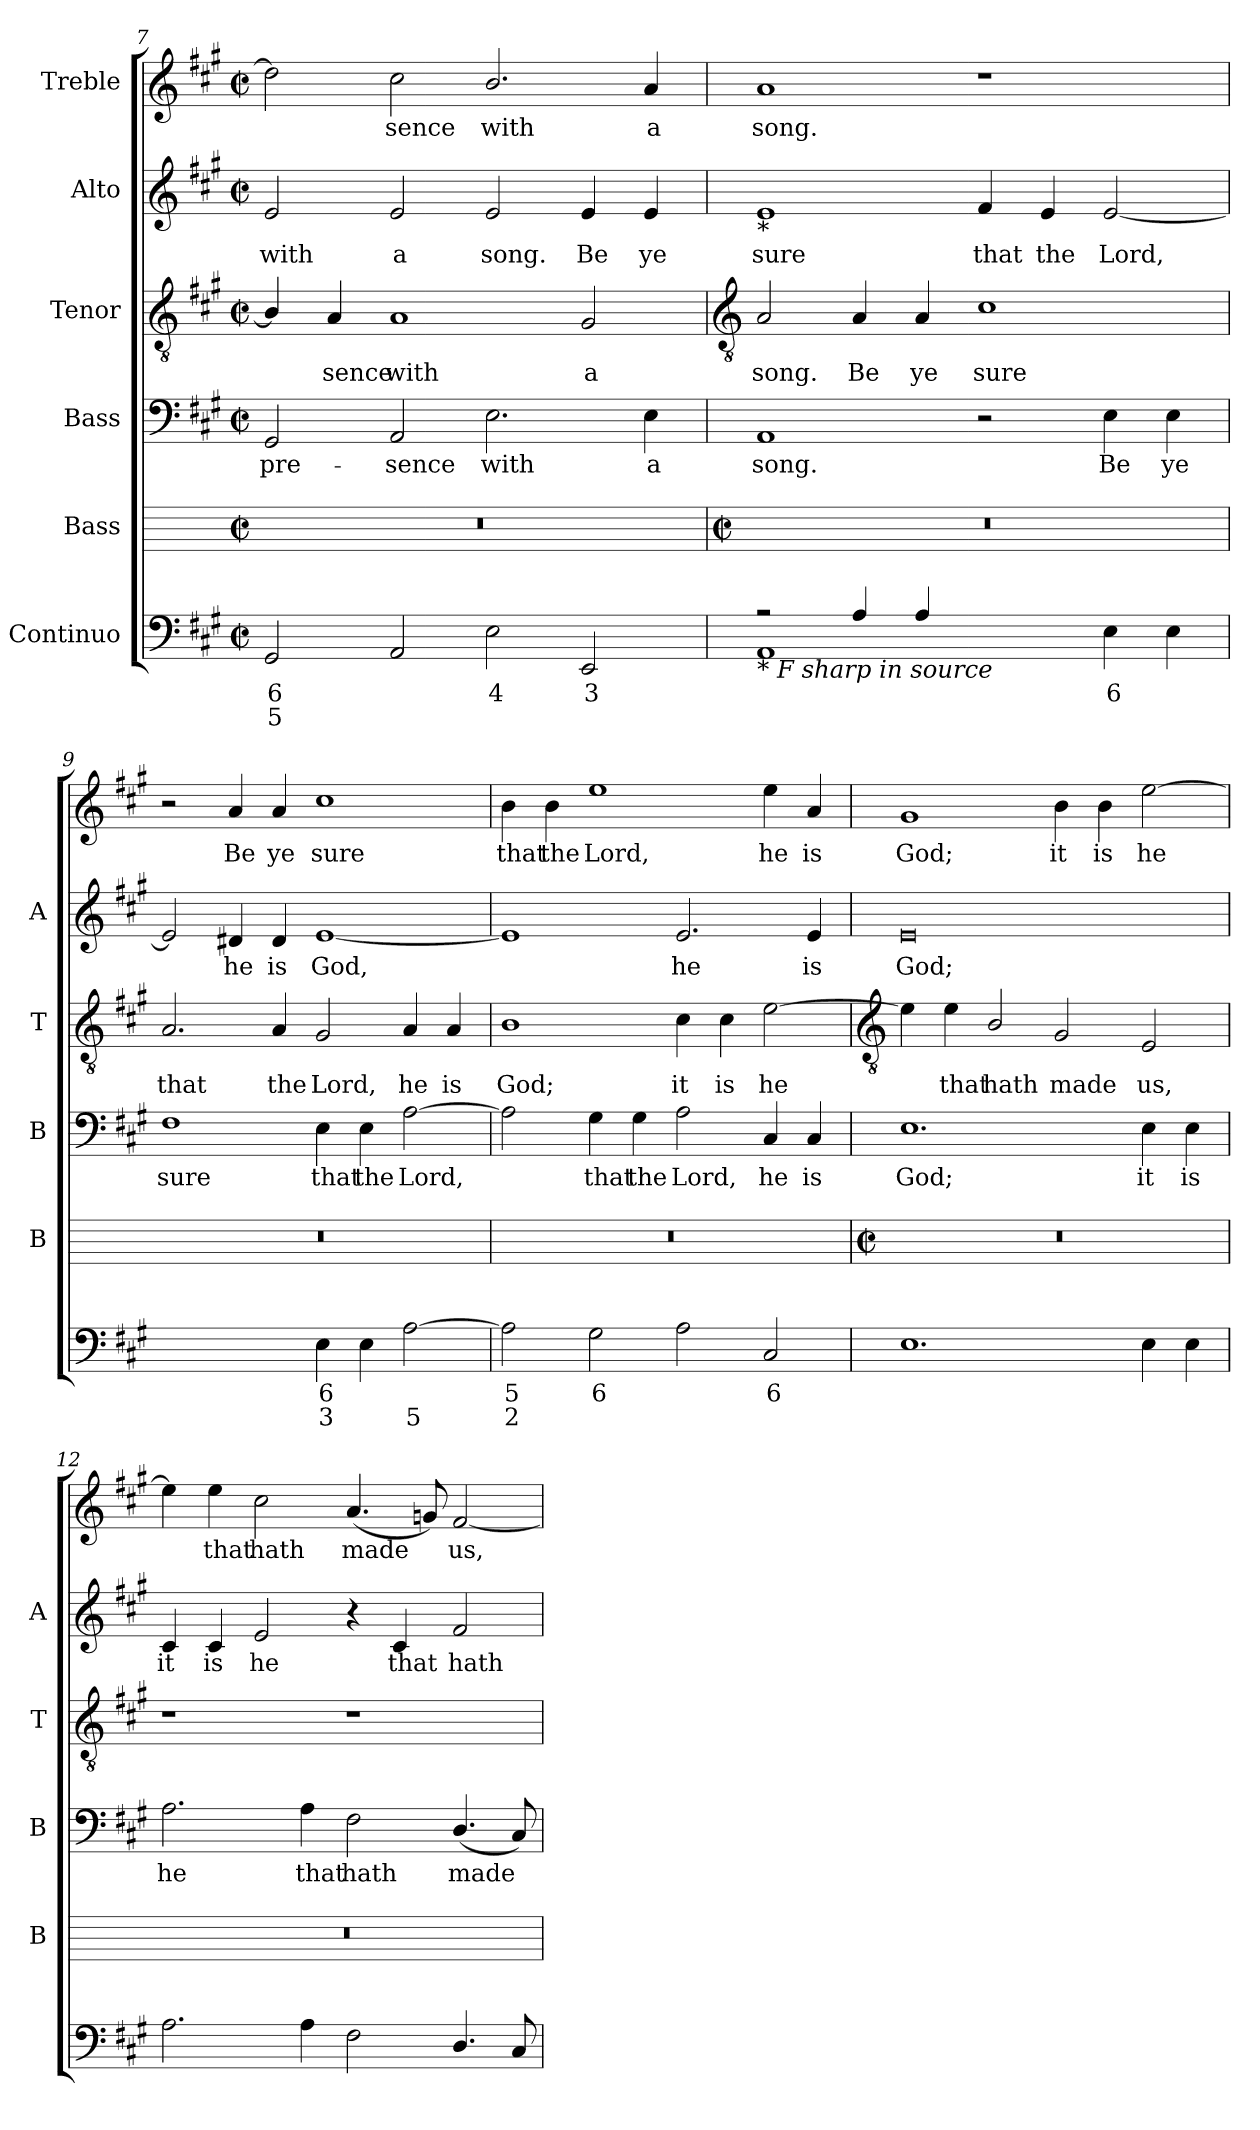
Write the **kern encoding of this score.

**kern	**text	**text	**kern	**kern	**text	**kern	**text	**kern	**text	**kern	**text
*part6	*part6	*part6	*part5	*part4	*part4	*part3	*part3	*part2	*part2	*part1	*part1
*staff6	*staff6	*staff6	*staff5	*staff4	*staff4	*staff3	*staff3	*staff2	*staff2	*staff1	*staff1
*I"Continuo	*	*	*I"Bass	*I"Bass	*	*I"Tenor	*	*I"Alto	*	*I"Treble	*
*	*	*	*I'B	*I'B	*	*I'T	*	*I'A	*	*	*
*clefF4	*	*	*	*clefF4	*	*clefGv2	*	*clefG2	*	*clefG2	*
*k[f#c#g#]	*	*	*	*k[f#c#g#]	*	*k[f#c#g#]	*	*k[f#c#g#]	*	*k[f#c#g#]	*
*A:	*	*	*	*A:	*	*A:	*	*A:	*	*A:	*
*M4/2	*	*	*M4/2	*M4/2	*	*M4/2	*	*M4/2	*	*M4/2	*
*met(c|)	*	*	*met(c|)	*met(c|)	*	*met(c|)	*	*met(c|)	*	*met(c|)	*
=7	=7	=7	=7	=7	=7	=7	=7	=7	=7	=7	=7
!	!LO:LY:b	!LO:LY:b	!	!	!LO:LY:b	!	!	!	!LO:LY:b	!	!
2GG#	6	5	0r	2GG#	pre-	4B/]	.	2e	with	2dd]	.
!	!	!	!	!	!	!	!LO:LY:b	!	!	!	!
.	.	.	.	.	.	4A	sence	.	.	.	.
!	!	!	!	!	!LO:LY:b	!	!LO:LY:b	!	!LO:LY:b	!	!LO:LY:b
2AA	.	.	.	2AA	-sence	1A	with	2e	a	2cc#	sence
!	!LO:LY:b	!	!	!	!LO:LY:b	!	!	!	!LO:LY:b	!	!LO:LY:b
2E	4	.	.	2.E	with	.	.	2e	song.	2.b/	with
!	!LO:LY:b	!	!	!	!	!	!LO:LY:b	!	!LO:LY:b	!	!
2EE	3	.	.	.	.	2G#	a	4e	Be	.	.
!	!	!	!	!	!LO:LY:b	!	!	!	!LO:LY:b	!	!LO:LY:b
.	.	.	.	4E	a	.	.	4e	ye	4a	a
!!LO:LB:g=z
=8	=8	=8	=8	=8	=8	=8	=8	=8	=8	=8	=8
*	*	*	*	*	*	*clefGv2	*	*	*	*	*
*	*	*	*M4/2	*	*	*	*	*	*	*	*
*	*	*	*met(c|)	*	*	*	*	*	*	*	*
*^	*	*	*	*	*	*	*	*	*	*	*
!	!	!	!	!	!	!	!	!	!LO:TX:b:t=*	!	!	!
!LO:TX:b:i:t=* F sharp in source	!	!	!	!	!	!	!	!	!	!	!	!
!	!	!	!	!	!	!LO:LY:b	!	!LO:LY:b	!	!LO:LY:b	!	!LO:LY:b
2r	1AA	.	.	0r	1AA	song.	2A	song.	1e	sure	1a	song.
!	!	!	!	!	!	!	!	!LO:LY:b	!	!	!	!
4A/	.	.	.	.	.	.	4A	Be	.	.	.	.
!	!	!	!	!	!	!	!	!LO:LY:b	!	!	!	!
4A/	.	.	.	.	.	.	4A	ye	.	.	.	.
!	!	!LO:LY:b	!	!	!	!	!	!LO:LY:b	!	!LO:LY:b	!	!
1ryy	[4c#yy	4	.	.	2r	.	1c#	sure	4f#	that	1r	.
!	!	!LO:LY:b	!	!	!	!	!	!	!	!LO:LY:b	!	!
.	4c#yy]	3	.	.	.	.	.	.	4e	the	.	.
!	!	!LO:LY:b	!	!	!	!LO:LY:b	!	!	!	!LO:LY:b	!	!
.	4E	6	.	.	4E	Be	.	.	[2e	Lord,	.	.
!	!	!	!	!	!	!LO:LY:b	!	!	!	!	!	!
.	4E	.	.	.	4E	ye	.	.	.	.	.	.
=9	=9	=9	=9	=9	=9	=9	=9	=9	=9	=9	=9	=9
!	!	!LO:LY:b	!	!	!	!LO:LY:b	!	!LO:LY:b	!	!	!	!
*v	*v	*	*	*	*	*	*	*	*	*	*	*
[2F#yy	7	.	0r	1F#	sure	2.A	that	2e]	.	2r	.
!	!LO:LY:b	!	!	!	!	!	!	!	!LO:LY:b	!	!LO:LY:b
2F#yy]	6	.	.	.	.	.	.	4d#X	he	4a	Be
!	!	!	!	!	!	!	!LO:LY:b	!	!LO:LY:b	!	!LO:LY:b
.	.	.	.	.	.	4A	the	4d#	is	4a	ye
!	!LO:LY:b	!LO:LY:b	!	!	!LO:LY:b	!	!LO:LY:b	!	!LO:LY:b	!	!LO:LY:b
4E	6	3	.	4E	that	2G#	Lord,	[1e	God,	1cc#	sure
!	!	!	!	!	!LO:LY:b	!	!	!	!	!	!
4E	.	.	.	4E	the	.	.	.	.	.	.
!	!	!LO:LY:b	!	!	!LO:LY:b	!	!LO:LY:b	!	!	!	!
[2A	.	5	.	[2A	Lord,	4A	he	.	.	.	.
!	!	!	!	!	!	!	!LO:LY:b	!	!	!	!
.	.	.	.	.	.	4A	is	.	.	.	.
=10	=10	=10	=10	=10	=10	=10	=10	=10	=10	=10	=10
!	!LO:LY:b	!LO:LY:b	!	!	!	!	!LO:LY:b	!	!	!	!LO:LY:b
2A]	5	2	0r	2A]	.	1B	God;	1e]	.	4b	that
!	!	!	!	!	!	!	!	!	!	!	!LO:LY:b
.	.	.	.	.	.	.	.	.	.	4b	the
!	!LO:LY:b	!	!	!	!LO:LY:b	!	!	!	!	!	!LO:LY:b
2G#	6	.	.	4G#	that	.	.	.	.	1ee	Lord,
!	!	!	!	!	!LO:LY:b	!	!	!	!	!	!
.	.	.	.	4G#	the	.	.	.	.	.	.
!	!	!	!	!	!LO:LY:b	!	!LO:LY:b	!	!LO:LY:b	!	!
2A	.	.	.	2A	Lord,	4c#	it	2.e	he	.	.
!	!	!	!	!	!	!	!LO:LY:b	!	!	!	!
.	.	.	.	.	.	4c#	is	.	.	.	.
!	!LO:LY:b	!	!	!	!LO:LY:b	!	!LO:LY:b	!	!	!	!LO:LY:b
2C#	6	.	.	4C#	he	[2e	he	.	.	4ee	he
!	!	!	!	!	!LO:LY:b	!	!	!	!LO:LY:b	!	!LO:LY:b
.	.	.	.	4C#	is	.	.	4e	is	4a	is
!!LO:LB:g=z
=11	=11	=11	=11	=11	=11	=11	=11	=11	=11	=11	=11
*	*	*	*	*	*	*clefGv2	*	*	*	*	*
*	*	*	*M4/2	*	*	*	*	*	*	*	*
*	*	*	*met(c|)	*	*	*	*	*	*	*	*
!	!	!	!	!	!LO:LY:b	!	!	!	!LO:LY:b	!	!LO:LY:b
1.E	.	.	0r	1.E	God;	4e]	.	0e	God;	1g#	God;
!	!	!	!	!	!	!	!LO:LY:b	!	!	!	!
.	.	.	.	.	.	4e	that	.	.	.	.
!	!	!	!	!	!	!	!LO:LY:b	!	!	!	!
.	.	.	.	.	.	2B/	hath	.	.	.	.
!	!	!	!	!	!	!	!LO:LY:b	!	!	!	!LO:LY:b
.	.	.	.	.	.	2G#	made	.	.	4b	it
!	!	!	!	!	!	!	!	!	!	!	!LO:LY:b
.	.	.	.	.	.	.	.	.	.	4b	is
!	!	!	!	!	!LO:LY:b	!	!LO:LY:b	!	!	!	!LO:LY:b
4E	.	.	.	4E	it	2E	us,	.	.	[2ee	he
!	!	!	!	!	!LO:LY:b	!	!	!	!	!	!
4E	.	.	.	4E	is	.	.	.	.	.	.
=12	=12	=12	=12	=12	=12	=12	=12	=12	=12	=12	=12
!	!	!	!	!	!LO:LY:b	!	!	!	!LO:LY:b	!	!
2.A	.	.	0r	2.A	he	1r	.	4c#	it	4ee]	.
!	!	!	!	!	!	!	!	!	!LO:LY:b	!	!LO:LY:b
.	.	.	.	.	.	.	.	4c#	is	4ee	that
!	!	!	!	!	!	!	!	!	!LO:LY:b	!	!LO:LY:b
.	.	.	.	.	.	.	.	2e	he	2cc#	hath
!	!	!	!	!	!LO:LY:b	!	!	!	!	!	!
4A	.	.	.	4A	that	.	.	.	.	.	.
!	!	!	!	!	!LO:LY:b	!	!	!	!	!	!LO:LY:b
2F#	.	.	.	2F#	hath	1r	.	4r	.	(<4.a	made
!	!	!	!	!	!	!	!	!	!LO:LY:b	!	!
.	.	.	.	.	.	.	.	4c#	that	.	.
.	.	.	.	.	.	.	.	.	.	8gn)	.
!	!	!	!	!	!LO:LY:b	!	!	!	!LO:LY:b	!	!LO:LY:b
4.D/	.	.	.	(<4.D/	made	.	.	2f#	hath	[2f#	us,
8C#	.	.	.	8C#)	.	.	.	.	.	.	.
=	=	=	=	=	=	=	=	=	=	=	=
*-	*-	*-	*-	*-	*-	*-	*-	*-	*-	*-	*-
